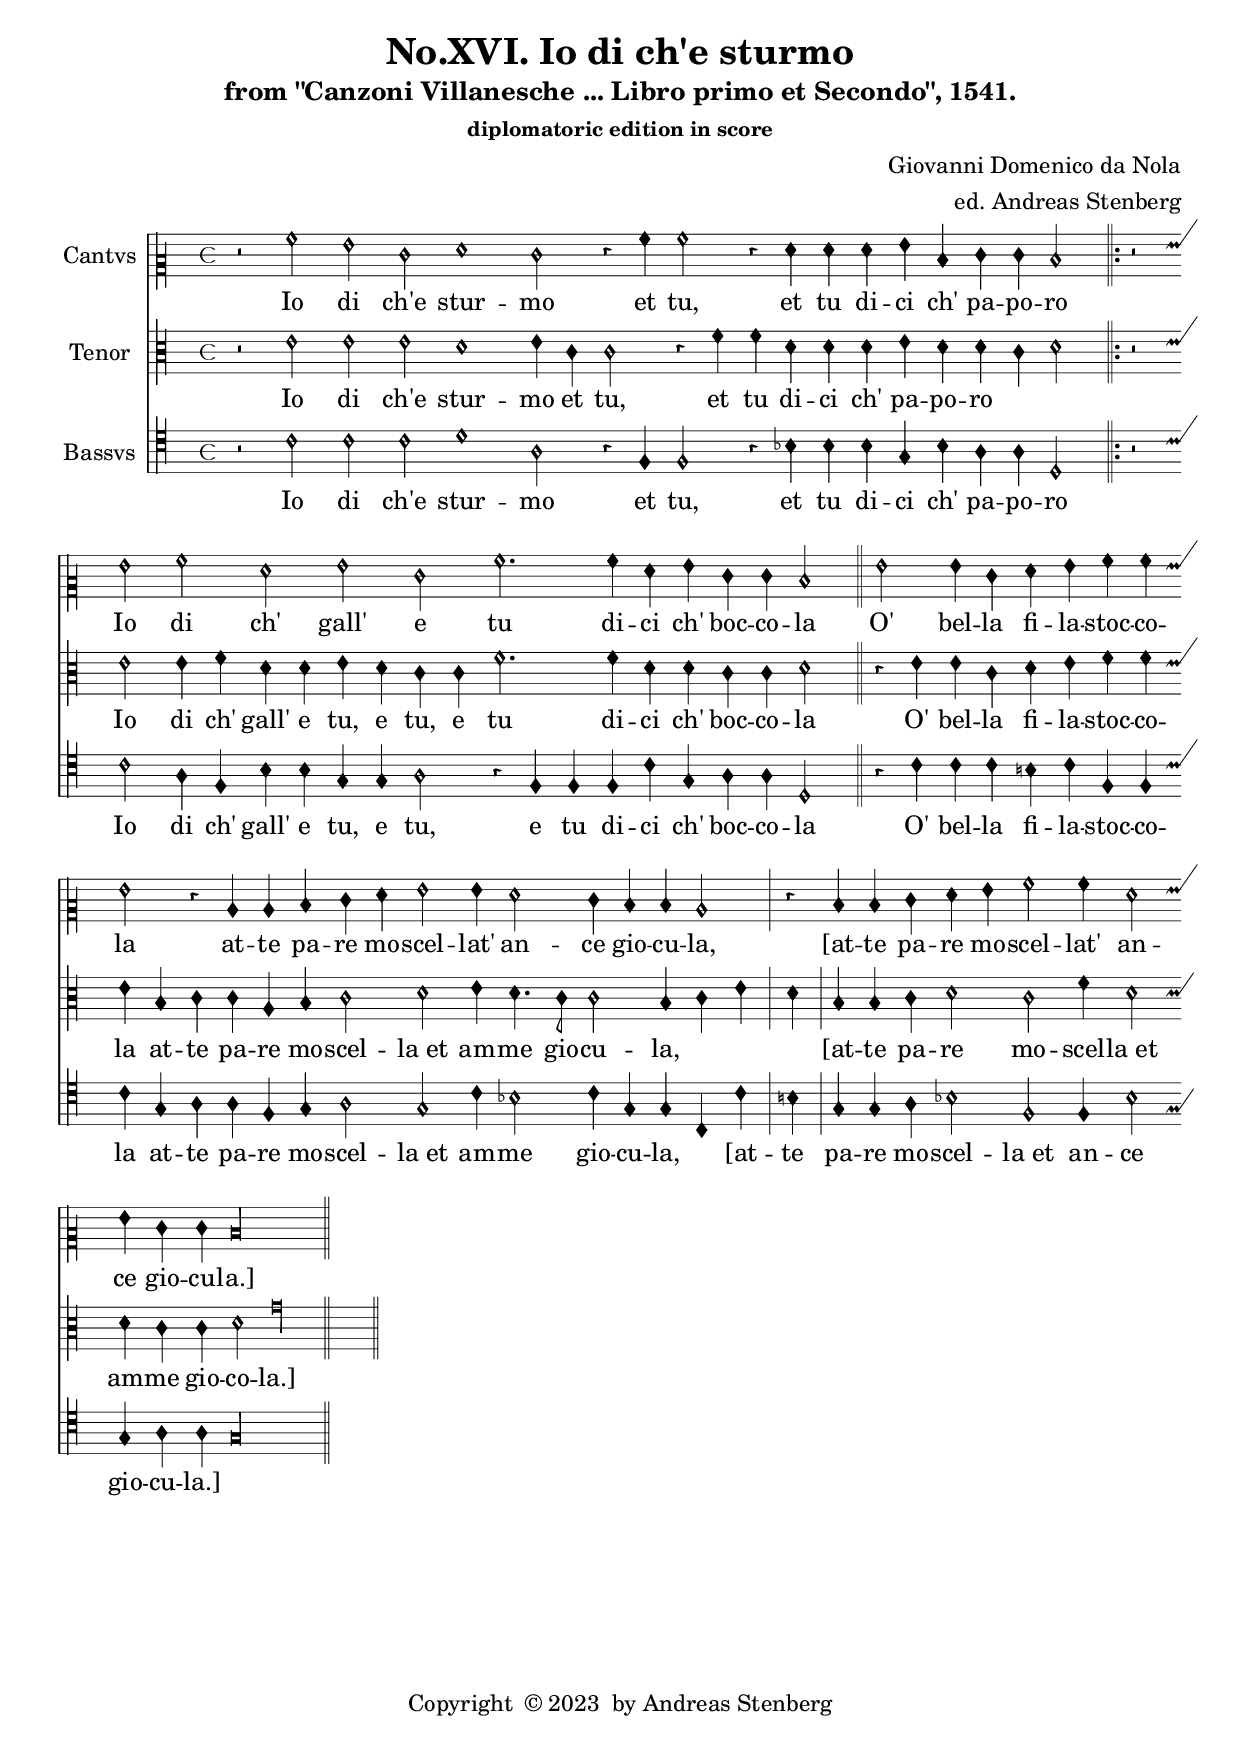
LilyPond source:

\version "2.20.0"
\language "deutsch"
 \defineBarLine ":||:" #'(":||:" "" "")
 \defineBarLine "||:" #'("||:" "" "")
 ficta = { \set suggestAccidentals = ##t }
 \header {

  title = "No.XVI. Io di ch'e sturmo"

  subtitle = "from \"Canzoni Villanesche ... Libro primo et Secondo\", 1541."

  subsubtitle = "diplomatoric edition in score"

  composer = "Giovanni Domenico da Nola"

  arranger = "ed. Andreas Stenberg"
  poet = ""
  meter =""

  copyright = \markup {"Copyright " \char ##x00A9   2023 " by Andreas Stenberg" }

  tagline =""

}


global = {
  \autoBeamOff
  \override Staff.TimeSignature.style =#'mensural
  \override NoteHead.style = #'petrucci
  \override Flag.style =#'mensural
  \override Rest.style = #'mensural
  \override Staff.Accidental.glyph-name-alist =
  #alteration-mensural-glyph-name-alist
  \override Staff.BarLine.bar-extent = #'(-3.0 . 3.0)
  \accidentalStyle no-reset
  \key c \major
  \time 4/4
}

sopranoVoice = \relative c'' {

  %% to chose cleffing comment in and out as needed.
  \clef "petrucci-c2"			%% orignal clefing
  %  \clef "petrucci-g"  		%% semi-moderniced clefing to facilitate reading
  \global
  \dynamicUp
  % Music follows here.
    \override Staff.BarLine.transparent =##t
  r2 a2
  g2 e2
  f1
  e2 r4 a4
  a2 r4 f4
  f4 f4 g4 d4
  e4 e4 d2

  \once \revert Staff.BarLine.transparent
  \bar "||:"

  r2 g2
  a2 f2
  g2 e2
  a2. a4
  f4 g4 e4 e4
  d2

  \once \revert Staff.BarLine.transparent
  \once  \override Staff.BarLine.bar-extent = #'(-3 . 3)

  \bar "||"

   g2
   g4 e4 f4 g4
   a4 a4 g2
   r4 c,4 c4 d4
   e4 f4 g2
   g4 f2 e4
   d4 d4 c2

      \once \revert Staff.BarLine.transparent
      \bar "|"
   r4 d4 d4 e4
   f4 g4 a2
   a4 f2 g4
   e4 e4  d\longa*1/2

  \once \revert Staff.BarLine.transparent

  \once  \override Staff.BarLine.bar-extent = #'(-3 . 3)

      \bar "||"

}

verseSopranoVoice = \lyricmode {
  % Lyrics follow here.
  Io di ch'e stur -- mo
  et tu,
  et tu di -- ci  ch' pa -- po -- ro
  Io di ch' gall' e tu di -- ci ch' boc -- co -- la
  O' bel -- la fi -- la -- stoc -- co -- la at -- te pa -- re mo -- scel -- lat' an -- ce gio -- cu -- la,
  [at -- te pa -- re mo -- scel -- lat' an -- ce gio -- cu -- la.]
}

tenorVoice = \relative c' {

%% to chose cleffing comment in and out as needed.
  \clef "petrucci-c3"			%% orignal clefing
  %  \clef "petrucci-g"  		%% semi-moderniced clefing to facilitate reading
  \global
  \dynamicUp
  % Music follows here.

  r2 e2
  e2 e2
  d1
  e4 c4 c2
  r4 f4 f4 d4
  d4 d4 e4 d4
  d4\melisma c4 d2\melismaEnd

  \once \revert Staff.BarLine.transparent

  r2 e2
  e4 f4 d4 d4
  e4 d4 c4 c4
  f2. f4
  d4

  d4 c4 c4
  d2

  \once \revert Staff.BarLine.transparent
  \once  \override Staff.BarLine.bar-extent = #'(-3 . 3)

  r4 e4
  e4 c4 d4 e4
  f4 f4 e4 h4
  c4 c4 a4 h4
  c2 d2
  e4 d4. c8 c2
  h4\melisma c4 e4
  d4\melismaEnd

  \once \revert Staff.BarLine.transparent
  \bar "|"
  h4 h4 c4
  d2 c2
  f4 d2 d4
  c4 c4 d2

  \once \revert Staff.BarLine.transparent

  g\longa*1/2

  \once \revert Staff.BarLine.transparent
  \once  \override Staff.BarLine.bar-extent = #'(-3 . 3)
  \bar "||"
}

verseTenorVoice = \lyricmode {
  % Lyrics follow here.

  Io di ch'e stur -- mo
  et tu,
  et tu di -- ci  ch' pa -- po -- ro
  Io di ch' gall' e tu, e tu, e tu di -- ci ch' boc -- co -- la
  O' bel -- la fi -- la -- stoc -- co -- la at -- te pa -- re mo -- scel -- la_et am -- me gio -- cu -- la,
  [at -- te pa -- re mo -- scel -- la_et am -- me gio -- co -- la.]

}

bassVoice = \relative c {
  \global
  \dynamicUp
  % Music follows here.

  r2 c'2
  c2 c2
  d1
  a2 r4 f4
  f2 r4 b4
  b4 b4 g4 b4
  a4 a4 d,2
  \once \revert Staff.BarLine.transparent

  r2 c'2
  a4 f4 b4 b4
  g4 g4 a2
  r4 f4 f4 f4
  c'4 g4

  a4 a4
  d,2

  \once \revert Staff.BarLine.transparent
  \once  \override Staff.BarLine.bar-extent = #'(-3 . 3)

  r4 c'4
  c4 c4 h4 c4
  f,4 f4 c'4 g4
  a4 a4 f4 g4
  a2 g2
  c4 b2 c4
  g4 g4\melisma c,4\melismaEnd c'4
  h4

  \once \revert Staff.BarLine.transparent

  g4 g4 a4
  b2 f2
  f4 b2 g4
  a4 a4
  g\longa*1/2

  \once \revert Staff.BarLine.transparent

  \once  \override Staff.BarLine.bar-extent = #'(-3 . 3)


}

verseBassVoice = \lyricmode {
  % Lyrics follow here.

  Io di ch'e stur -- mo
  et tu,
  et tu di -- ci  ch' pa -- po -- ro
  Io di ch' gall' e tu, e tu, e tu di -- ci ch' boc -- co -- la
  O' bel -- la fi -- la -- stoc -- co -- la at -- te pa -- re mo -- scel -- la_et am -- me gio -- cu -- la,
  [at -- te pa -- re mo -- scel -- la_et an -- ce gio -- cu -- la.]

}

sopranoVoicePart = \new MensuralStaff \with {
  instrumentName = "Cantvs"
  midiInstrument = "choir aahs"
} { \sopranoVoice }
\addlyrics { \verseSopranoVoice }

tenorVoicePart = \new MensuralStaff \with {
  instrumentName = "Tenor"
  midiInstrument = "choir aahs"
} {  \tenorVoice }
\addlyrics { \verseTenorVoice }

bassVoicePart = \new MensuralStaff \with {
  instrumentName = "Bassvs"
  midiInstrument = "choir aahs"
} { \clef "petrucci-c4" \bassVoice }
\addlyrics { \verseBassVoice }

\score {
  <<
    \sopranoVoicePart
    \tenorVoicePart
    \bassVoicePart
  >>
  \layout { }
  \midi {
    \tempo 4=100
  }
}

\pageBreak

\markup {

  \fontsize #1.0

  \column {


    \fill-line {

      \column {

        \line { Io conosco la botta dal mafaro }

        \line { \hspace #4 Dalle cirase anchor le berlicocchole }

        \line { \hspace #10 O bella }

    \vspace #1.0

        \line { Tu mennefai bottare santon thapharo }

        \line { \hspace #4 Poi che le pruna tu fai mela sciocchola }

        \line { \hspace #10 O bella filastoccola }

        \vspace #1.0

        \line { Dunque non dir piu ch' par il separo }

        \line { \hspace #4 Io ben conosco il lupo da lo leparo }

        \line { \hspace #10 O bella filastoccola }

      }
    }

  }

}

\paper {
  page-breaking = #ly:minimal-breaking
  ragged-bottom = ##t
  ragged-last-bottom = ##t
  ragged-last = ##t
}